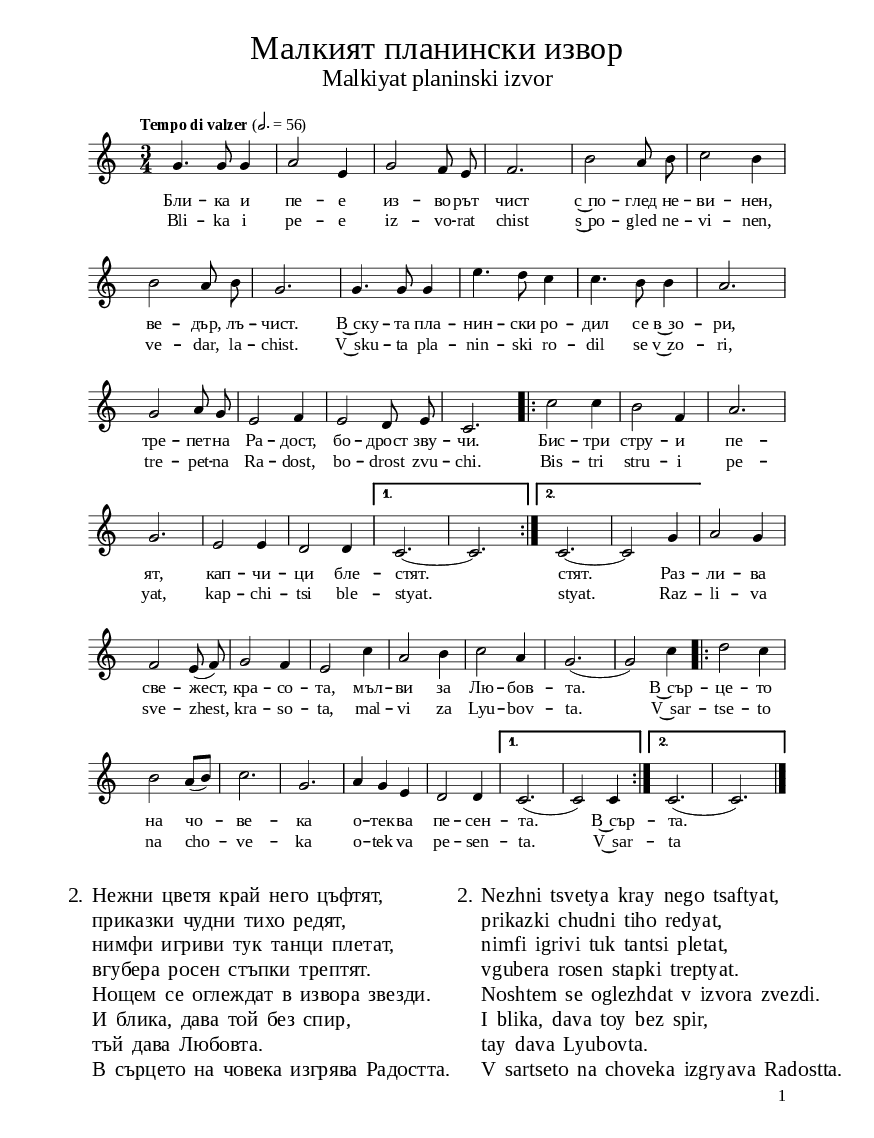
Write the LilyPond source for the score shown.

\version "2.24.0"

% include paper part and global functions
\include "include/globals.ily"

\bookpart {
  \include "include/bookpart-paper.ily"
  \score {
    \include "include/score-layout.ily"

    \new Voice \relative  c'{
      \clef treble
      \key c \major
      \time 3/4
      \tempoFunc "Tempo di valzer" 2. "56"
      \autoBeamOff
      g'4. g8 g4 | % 2
      a2 e4 | % 3
      g2 f8 e8 | % 4
      f2. | % 5
      b2 a8  b8 | % 6
      c2  b4 \break | % 7
      b2 a8  b8 | % 8
      g2. | % 9
      g4. g8 g4 |
      e'4.  d8  c4 | % 11
      c4.  b8  b4 | % 12
      a2. \break | % 13
      g2 a8 g8 | % 14
      e2 f4 | % 15
      e2 d8 e8 | % 16
      c2. \repeat volta 2 {
        | % 17
        c'2  c4 | % 18
        b2 f4  | % 19
        a2. \break |
        g2. | % 21
        e2 e4 | % 22
        d2 d4
      }
      \alternative {
        {
          | % 23
          c2. ~ | % 24
          c2.
        }
        {
          | % 25
          c2. ~ | % 26
          c2 g'4
        }
      }
      a2 g4 \break | % 28
      f2 e8 ( f8 ) | % 29
      g2 f4 |
      e2  c'4 | % 31
      a2  b4 | % 32
      c2 a4 | % 33
      g2. ( | % 34
      g2 )  c4
      \repeat volta 2 {
        | % 35
        d2  c4 \break | % 36
        b2 a8 [(  b8 )] | % 37
        c2. | % 38
        g2. | % 39
        a4 g4 e4 |
        d2 d4
      }

      \alternative {
        {
          | % 41
          c2. ( | % 42
          c2 )  c4
        }
        {
          | % 43
          c2. ( | % 44
          c2. )
        }
      }
      \bar "|."
    }

    \addlyrics {
      Бли -- ка и пе -- е из -- во --
      рът чист с~по -- глед не -- ви --
      нен, ве -- дър, лъ -- чист. В~ску --
      та пла -- нин -- ски ро -- дил се
      в~зо -- ри, тре -- пет -- на Ра --
      дост, бо -- дрост зву -- чи. Бис --
      три стру -- и пе -- ят, кап -- чи --
      ци бле -- стят.  стят.  Раз --
      ли -- ва све -- жест,  кра -- со
      -- та, мъл -- ви за Лю -- бов -- та.
      В~сър -- це -- то на чо -- ве
      -- ка о -- тек -- ва пе -- сен -- та.
      В~сър -- та.

    }

    \addlyrics {
      Bli -- ka i pe -- e iz -- vo --
      rat chist s~po -- gled ne -- vi --
      nen, ve -- dar, la -- chist. V~sku --
      ta pla -- nin -- ski ro -- dil se
      v~zo -- ri, tre -- pet -- na Ra --
      dost, bo -- drost zvu -- chi. Bis --
      tri stru -- i pe -- yat, kap -- chi --
      tsi ble -- styat.  styat.  Raz --
      li -- va sve -- zhest,  kra -- so
      -- ta, mal -- vi za Lyu -- bov -- ta.
      V~sar -- tse -- to na cho -- ve
      -- ka o -- tek -- va pe -- sen -- ta.
      V~sar -- ta

    }
    \header {
      title = \titleFunc "Малкият планински извор" "Malkiyat planinski izvor"
    }

    \midi{}

  } % score
  %\markup \dc-two "D.C." "con repitione"



  \markup \fontsize #bgCoupletFontSize {
    \hspace #-2
    \override #`(baseline-skip . ,bgCoupletBaselineSkip)
    \column {
      \line {   2. Нежни цветя край него цъфтят,}
      \line {   "   "  приказки чудни тихо редят,  }
      \line {   "   " нимфи игриви тук танци плетат,}
      \line {   "   " вгубера росен стъпки трептят. }
      \line {   "   "  Нощем се оглеждат в извора  звезди.}
      \line {   "   "  И блика, дава  той без спир,}
      \line {   "   "  тъй дава Любовта. }
      \line {   "   "   В сърцето на човека изгрява Радостта.}
    }

    \hspace #0
    \override #`(baseline-skip . ,bgCoupletBaselineSkip)
    \column {
      \line {   2. Nezhni tsvetya kray nego tsaftyat,}
      \line {   "   "  prikazki chudni tiho redyat,  }
      \line {   "   " nimfi igrivi tuk tantsi pletat,}
      \line {   "   " vgubera rosen stapki treptyat. }
      \line {   "   "  Noshtem se oglezhdat v izvora  zvezdi. }
      \line {   "   "   I blika, dava  toy bez spir,}
      \line {   "   "  tay dava Lyubovta. }
      \line {   "   "   V sartseto na choveka izgryava Radostta.}
    } %column
  } % markup


  % include foreign translation(s) of the song
  \version "2.22.1"

\markup \fill-line { \fontsize #deTitleFontSize "Die kleine Bergquelle" }
\markup \null
\markup \null
\markup \fontsize #deCoupletFontSize {
  \hspace #10
  \override #`(baseline-skip . ,deCoupletBaselineSkip)

  \column {
    \line { " " }


\line { " "Die reine Quelle sprudelt und singt}

\line { " "mit einem unschuldigen, munteren, hellen Blick,}

\line { " "Im Schoss der Gebirge in der Morgenröte geboren,}

\line { " "zitternde Freude, Munterkeit erklingt. }

\line { " "Klare Rinnsale singen, ihre Tropfen funkeln. (2) }

\line { " "Sie verbreitet Frische und Schönheit}

\line { " "Sie flüstert über die Liebe. }

\line { " "Im Herzen des Menschen hallt das Lied wider.}

\line { " "Zarte Blumen blühen um ihr herum,}

\line { " "sie sprechen leise wunderbare Märchen.}

\line { " "Spielerische Nymphen stricken Tänze,}

\line { " "auf einem taubedeckten Teppich schwingen Schritte. }

\line { " "Nachts spiegeln sich die Sterne in der Quelle.}

\line { " "Und sie sprudelt und gibt unaufhörlich.}

\line { " "So gibt die Liebe. }

\line { " "In den Herzen der Menschen geht die Freude auf. (2)}
  }
}



} % bookpart
